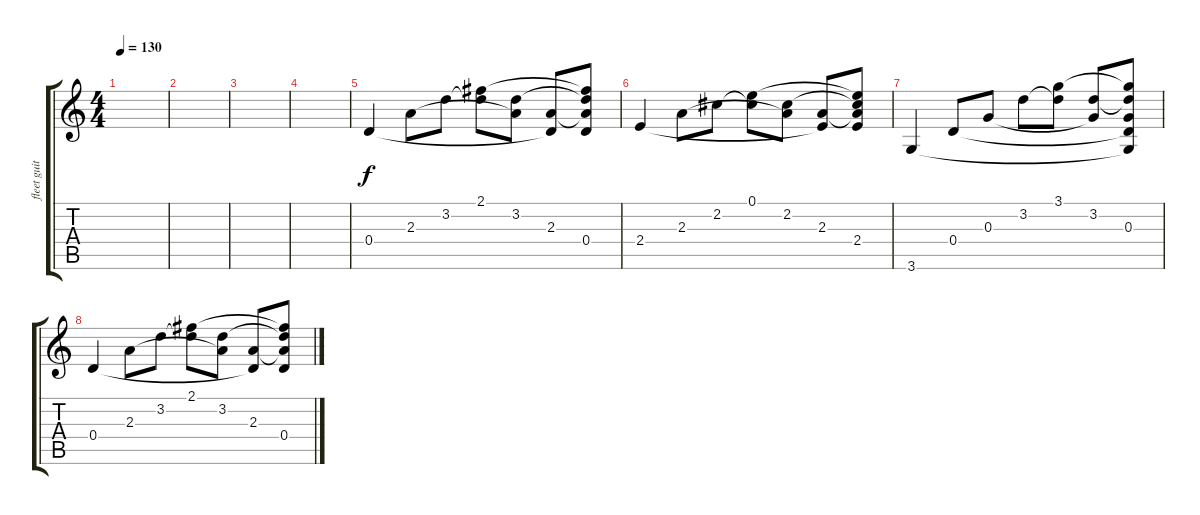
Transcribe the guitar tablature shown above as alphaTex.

\track ("fleet guitar" "fleet guit") {instrument electricguitarclean}
\staff {score tabs}
\tuning (E4 B3 G3 D3 A2 E2) {hide}
\ts (4 4)
\tempo 130
\clef g2
\ks c
|
|
|
|
0.4.4 2.3.8 3.2.8 (2.1 3.2{t}).8 (3.2 2.3{t}).8 (2.3 0.4{t}).8 (2.1{t} 3.2{t} 2.3{t} 0.4).8 |
2.4.4 2.3.8 2.2.8 (0.1 2.2{t}).8 (2.2 2.3{t}).8 (2.3 2.4{t}).8 (0.1{t} 2.2{t} 2.3{t} 2.4).8 |
3.6.4 0.4.8 0.3.8 3.2.8 (3.1 3.2{t}).8 (3.2 0.3{t}).8 (3.1{t} 3.2{t} 0.3 0.4{t} 3.6{t}).8 |
0.4.4 2.3.8 3.2.8 (2.1 3.2{t}).8 (3.2 2.3{t}).8 (2.3 0.4{t}).8 (2.1{t} 3.2{t} 2.3{t} 0.4).8
